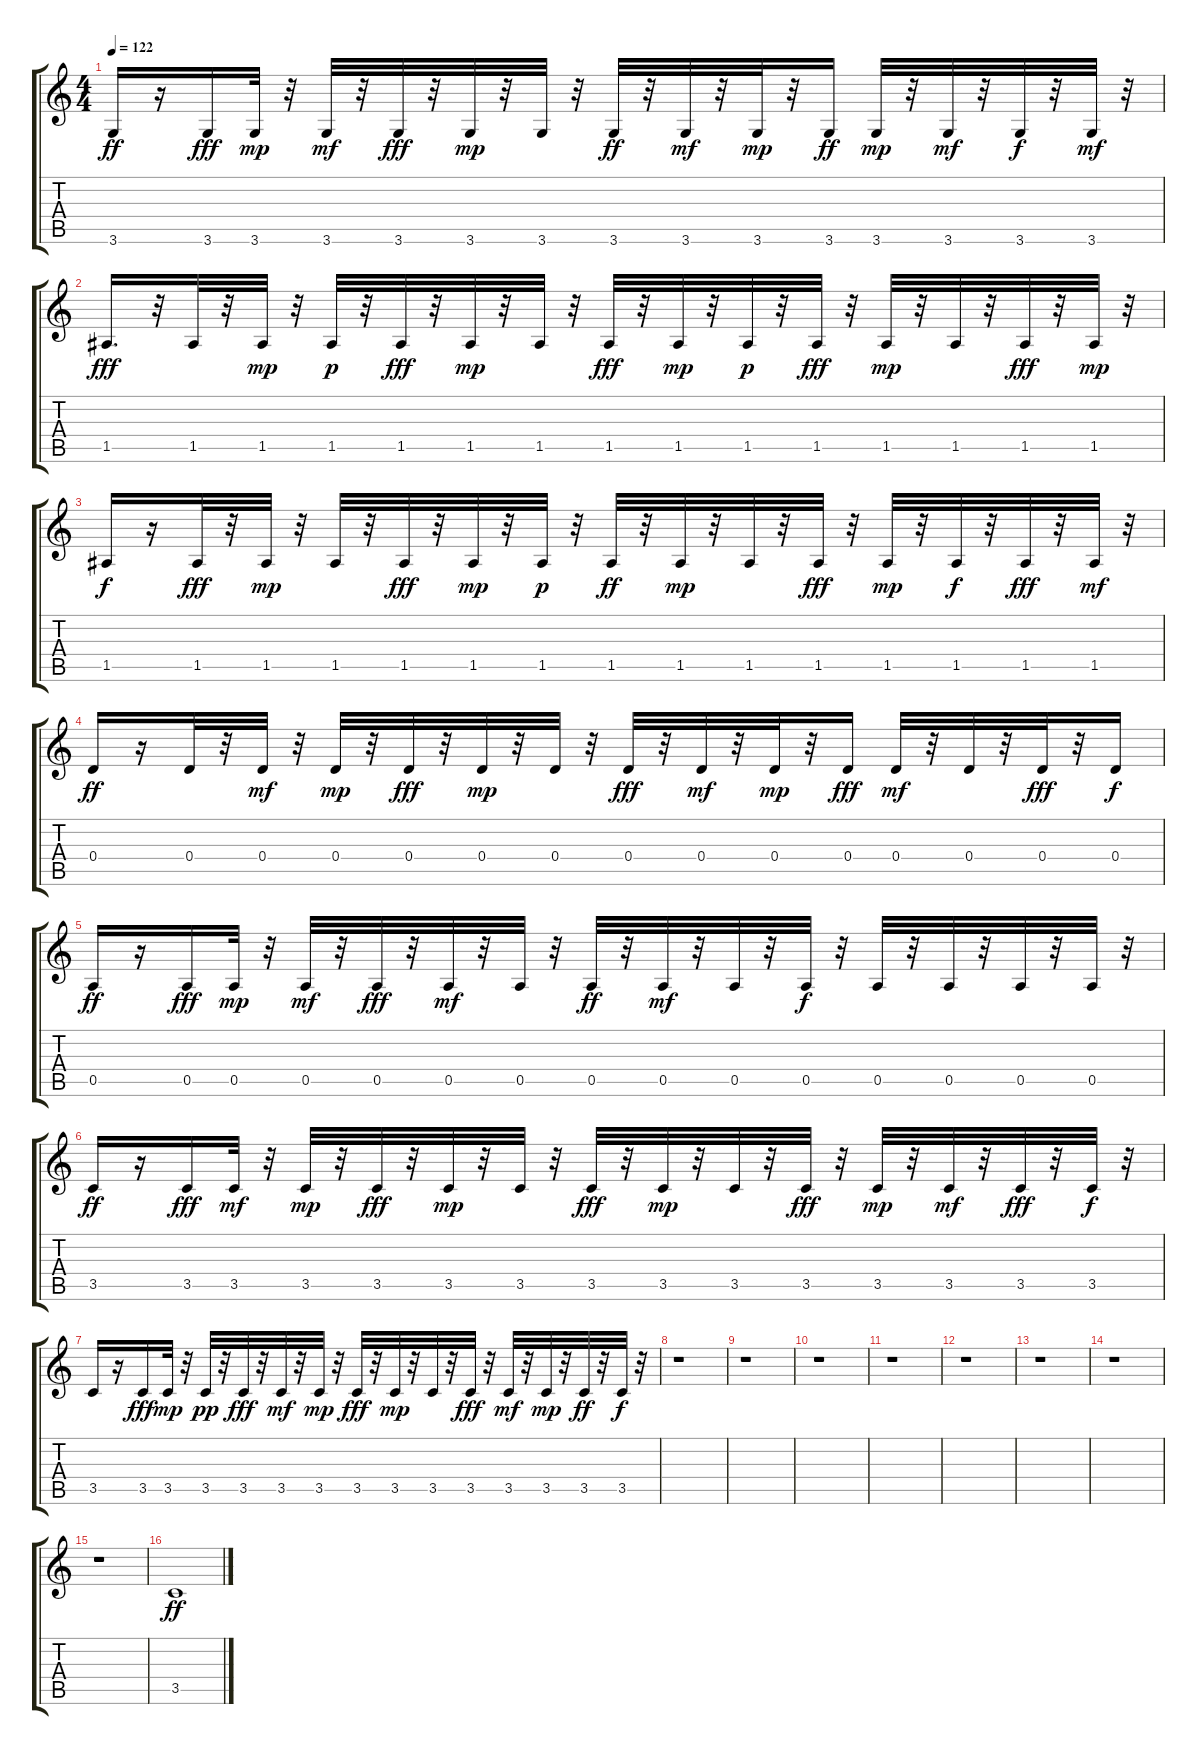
\track "" {instrument synthbass2}
\staff {score tabs}
\tuning (E4 B3 G3 D3 A2 E2) {hide}
\ts (4 4)
\tempo 122
\clef g2
\ks c
3.6.16{dy ff} r.16 3.6.16{dy fff} 3.6.32{dy mp} r.32 3.6.32{dy mf} r.32 3.6.32{dy fff} r.32 3.6.32{dy mp} r.32 3.6.32 r.32 3.6.32{dy ff} r.32 3.6.32{dy mf} r.32 3.6.32{dy mp} r.32 3.6.16{dy ff} 3.6.32{dy mp} r.32 3.6.32{dy mf} r.32 3.6.32{dy f} r.32 3.6.32{dy mf} r.32 |
1.5.16{d dy fff} r.32 1.5.32 r.32 1.5.32{dy mp} r.32 1.5.32{dy p} r.32 1.5.32{dy fff} r.32 1.5.32{dy mp} r.32 1.5.32 r.32 1.5.32{dy fff} r.32 1.5.32{dy mp} r.32 1.5.32{dy p} r.32 1.5.32{dy fff} r.32 1.5.32{dy mp} r.32 1.5.32 r.32 1.5.32{dy fff} r.32 1.5.32{dy mp} r.32 |
1.5.16{dy f} r.16 1.5.32{dy fff} r.32 1.5.32{dy mp} r.32 1.5.32 r.32 1.5.32{dy fff} r.32 1.5.32{dy mp} r.32 1.5.32{dy p} r.32 1.5.32{dy ff} r.32 1.5.32{dy mp} r.32 1.5.32 r.32 1.5.32{dy fff} r.32 1.5.32{dy mp} r.32 1.5.32{dy f} r.32 1.5.32{dy fff} r.32 1.5.32{dy mf} r.32 |
0.4.16{dy ff} r.16 0.4.32 r.32 0.4.32{dy mf} r.32 0.4.32{dy mp} r.32 0.4.32{dy fff} r.32 0.4.32{dy mp} r.32 0.4.32 r.32 0.4.32{dy fff} r.32 0.4.32{dy mf} r.32 0.4.32{dy mp} r.32 0.4.16{dy fff} 0.4.32{dy mf} r.32 0.4.32 r.32 0.4.32{dy fff} r.32 0.4.16{dy f} |
0.5.16{dy ff} r.16 0.5.16{dy fff} 0.5.32{dy mp} r.32 0.5.32{dy mf} r.32 0.5.32{dy fff} r.32 0.5.32{dy mf} r.32 0.5.32 r.32 0.5.32{dy ff} r.32 0.5.32{dy mf} r.32 0.5.32 r.32 0.5.32{dy f} r.32 0.5.32 r.32 0.5.32 r.32 0.5.32 r.32 0.5.32 r.32 |
3.5.16{dy ff} r.16 3.5.16{dy fff} 3.5.32{dy mf} r.32 3.5.32{dy mp} r.32 3.5.32{dy fff} r.32 3.5.32{dy mp} r.32 3.5.32 r.32 3.5.32{dy fff} r.32 3.5.32{dy mp} r.32 3.5.32 r.32 3.5.32{dy fff} r.32 3.5.32{dy mp} r.32 3.5.32{dy mf} r.32 3.5.32{dy fff} r.32 3.5.32{dy f} r.32 |
3.5.16 r.16 3.5.16{dy fff} 3.5.32{dy mp} r.32 3.5.32{dy pp} r.32 3.5.32{dy fff} r.32 3.5.32{dy mf} r.32 3.5.32{dy mp} r.32 3.5.32{dy fff} r.32 3.5.32{dy mp} r.32 3.5.32 r.32 3.5.32{dy fff} r.32 3.5.32{dy mf} r.32 3.5.32{dy mp} r.32 3.5.32{dy ff} r.32 3.5.32{dy f} r.32 |
r.1 |
r.1 |
r.1 |
r.1 |
r.1 |
r.1 |
r.1 |
r.1 |
3.5.1{dy ff}
